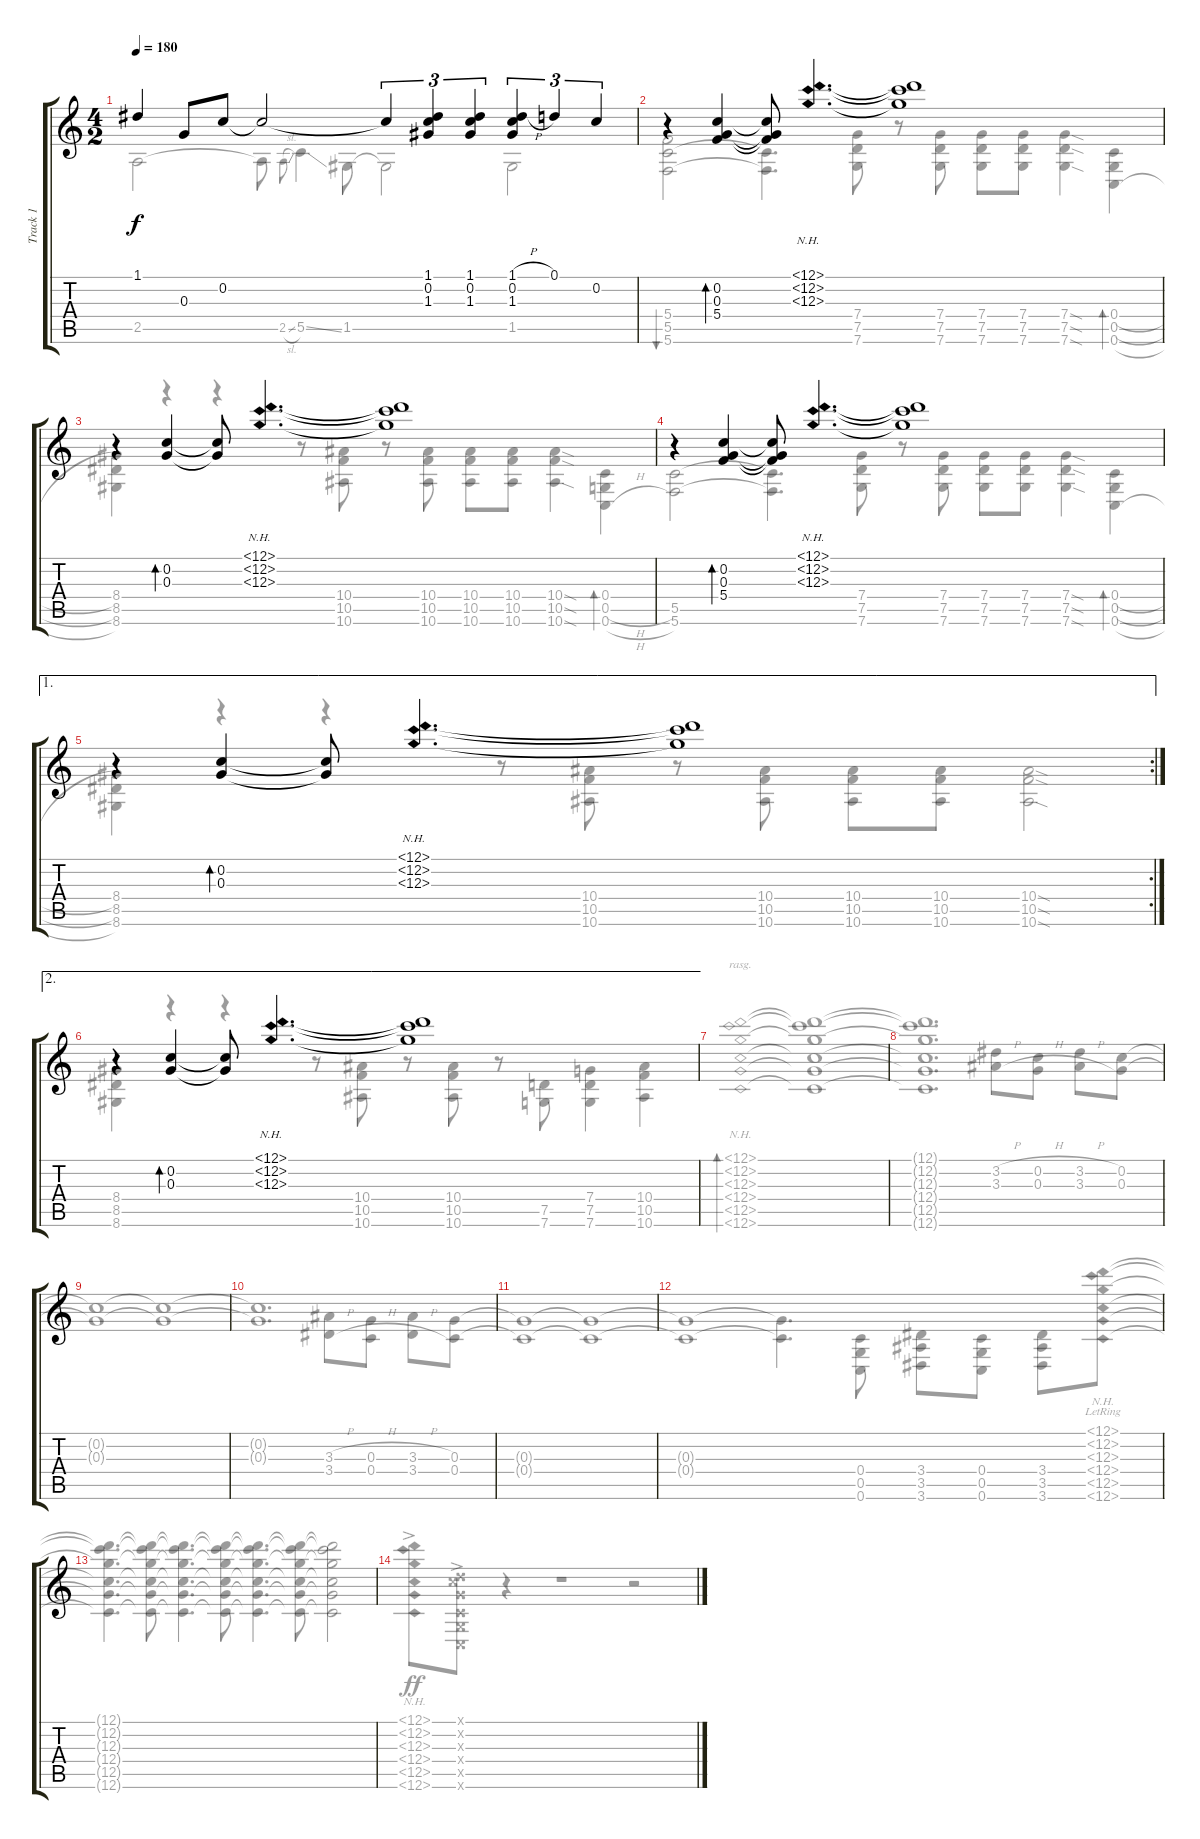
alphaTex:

\track ("Track 1" "Track 1") {instrument acousticguitarnylon}
\staff {score tabs}
\tuning (D4 C4 G3 C3 G2 C2) {hide}
\voice
\ts (4 2)
\tempo 180
\clef g2
\ks c
1.1.4{dy f} 0.3.8 0.2.8 0.2{t}.2 0.2{t}.4{tu (3 2)} (1.1 0.2 1.3).4{tu (3 2)} (1.1 0.2 1.3).4{tu (3 2)} (1.1{h} 0.2 1.3).4{tu (3 2)} 0.1.4{tu (3 2)} 0.2.4{tu (3 2)} |
r.4 (0.2 0.3 5.4).4{bd 120} (0.2{t} 0.3{t} 5.4{t}).8 (12.1{nh} 12.2{nh} 12.3{nh}).4{d} (12.1{t} 12.2{t} 12.3{t}).1 |
r.4 (0.2 0.3).4{bd 120} (0.2{t} 0.3{t}).8 (12.1{nh} 12.2{nh} 12.3{nh}).4{d} (12.1{t} 12.2{t} 12.3{t}).1 |
r.4 (0.2 0.3 5.4).4{bd 120} (0.2{t} 0.3{t} 5.4{t}).8 (12.1{nh} 12.2{nh} 12.3{nh}).4{d} (12.1{t} 12.2{t} 12.3{t}).1 |
\ae 1
\rc 2
r.4 (0.2 0.3).4{bd 120} (0.2{t} 0.3{t}).8 (12.1{nh} 12.2{nh} 12.3{nh}).4{d} (12.1{t} 12.2{t} 12.3{t}).1 |
\ae 2
r.4 (0.2 0.3).4{bd 120} (0.2{t} 0.3{t}).8 (12.1{nh} 12.2{nh} 12.3{nh}).4{d} (12.1{t} 12.2{t} 12.3{t}).1 |
|
|
|
|
|
|
|
\voice
\clef g2
\ottava regular
\simile none
\ks c
2.5.2{dy f} 2.5{t}.8 2.5{sl}.8{gr onbeat} 5.5{ss}.4 1.5.8 1.5{t}.2 1.5.2 |
(5.4 5.5 5.6).2{bu 120} (5.5{t} 5.6{t}).4{d} (7.4 7.5 7.6).8 r.8 (7.4 7.5 7.6).8 (7.4 7.5 7.6).8 (7.4 7.5 7.6).8 (7.4{sod} 7.5{sod} 7.6{sod}).4 (0.4{h} 0.5{h} 0.6{h}).4{bd 120} |
(8.4 8.5 8.6).4 r.4 r.4 r.8 (10.4 10.5 10.6).8 r.8 (10.4 10.5 10.6).8 (10.4 10.5 10.6).8 (10.4 10.5 10.6).8 (10.4{sod} 10.5{sod} 10.6{sod}).4 (0.4 0.5{h} 0.6{h}).4{bd 120} |
(5.5 5.6).2 (5.5{t} 5.6{t}).4{d} (7.4 7.5 7.6).8 r.8 (7.4 7.5 7.6).8 (7.4 7.5 7.6).8 (7.4 7.5 7.6).8 (7.4{sod} 7.5{sod} 7.6{sod}).4 (0.4{h} 0.5{h} 0.6{h}).4{bd 120} |
(8.4 8.5 8.6).4 r.4 r.4 r.8 (10.4 10.5 10.6).8 r.8 (10.4 10.5 10.6).8 (10.4 10.5 10.6).8 (10.4 10.5 10.6).8 (10.4{sod} 10.5{sod} 10.6{sod}).2 |
(8.4 8.5 8.6).4 r.4 r.4 r.8 (10.4 10.5 10.6).8 r.8 (10.4 10.5 10.6).8 r.8 (7.5 7.6).8 (7.4 7.5 7.6).4 (10.4 10.5 10.6).4 |
(12.1{nh} 12.2{nh} 12.3{nh} 12.4{nh} 12.5{nh} 12.6{nh}).1{bd 120 rasg ii} (12.1{t} 12.2{t} 12.3{t} 12.4{t} 12.5{t} 12.6{t}).1 |
(12.1{t} 12.2{t} 12.3{t} 12.4{t} 12.5{t} 12.6{t}).1{d} (3.2{h} 3.3{h}).8 (0.2{h} 0.3{h}).8 (3.2{h} 3.3{h}).8 (0.2 0.3).8 |
(0.2{t} 0.3{t}).1 (0.2{t} 0.3{t}).1 |
(0.2{t} 0.3{t}).1{d} (3.3{h} 3.4{h}).8 (0.3{h} 0.4{h}).8 (3.3{h} 3.4{h}).8 (0.3 0.4).8 |
(0.3{t} 0.4{t}).1 (0.3{t} 0.4{t}).1 |
(0.3{t} 0.4{t}).1 (0.3{t} 0.4{t}).4{d} (0.4 0.5 0.6).8 (3.4 3.5 3.6).8 (0.4 0.5 0.6).8 (3.4 3.5 3.6).8 (12.1{nh lr} 12.2{nh lr} 12.3{nh lr} 12.4{nh lr} 12.5{nh lr} 12.6{nh lr}).8 |
(12.1{t} 12.2{t} 12.3{t} 12.4{t} 12.5{t} 12.6{t}).4{d} (12.1{t} 12.2{t} 12.3{t} 12.4{t} 12.5{t} 12.6{t}).8 (12.1{t} 12.2{t} 12.3{t} 12.4{t} 12.5{t} 12.6{t}).4{d} (12.1{t} 12.2{t} 12.3{t} 12.4{t} 12.5{t} 12.6{t}).8 (12.1{t} 12.2{t} 12.3{t} 12.4{t} 12.5{t} 12.6{t}).4{d} (12.1{t} 12.2{t} 12.3{t} 12.4{t} 12.5{t} 12.6{t}).8 (12.1{t} 12.2{t} 12.3{t} 12.4{t} 12.5{t} 12.6{t}).2 |
(12.1{nh ac} 12.2{nh ac} 12.3{nh ac} 12.4{nh ac} 12.5{nh ac} 12.6{nh ac}).8{dy ff} (0.1{ac x} 0.2{ac x} 0.3{ac x} 0.4{ac x} 0.5{ac x} 0.6{ac x}).8 r.4 r.1 r.2
